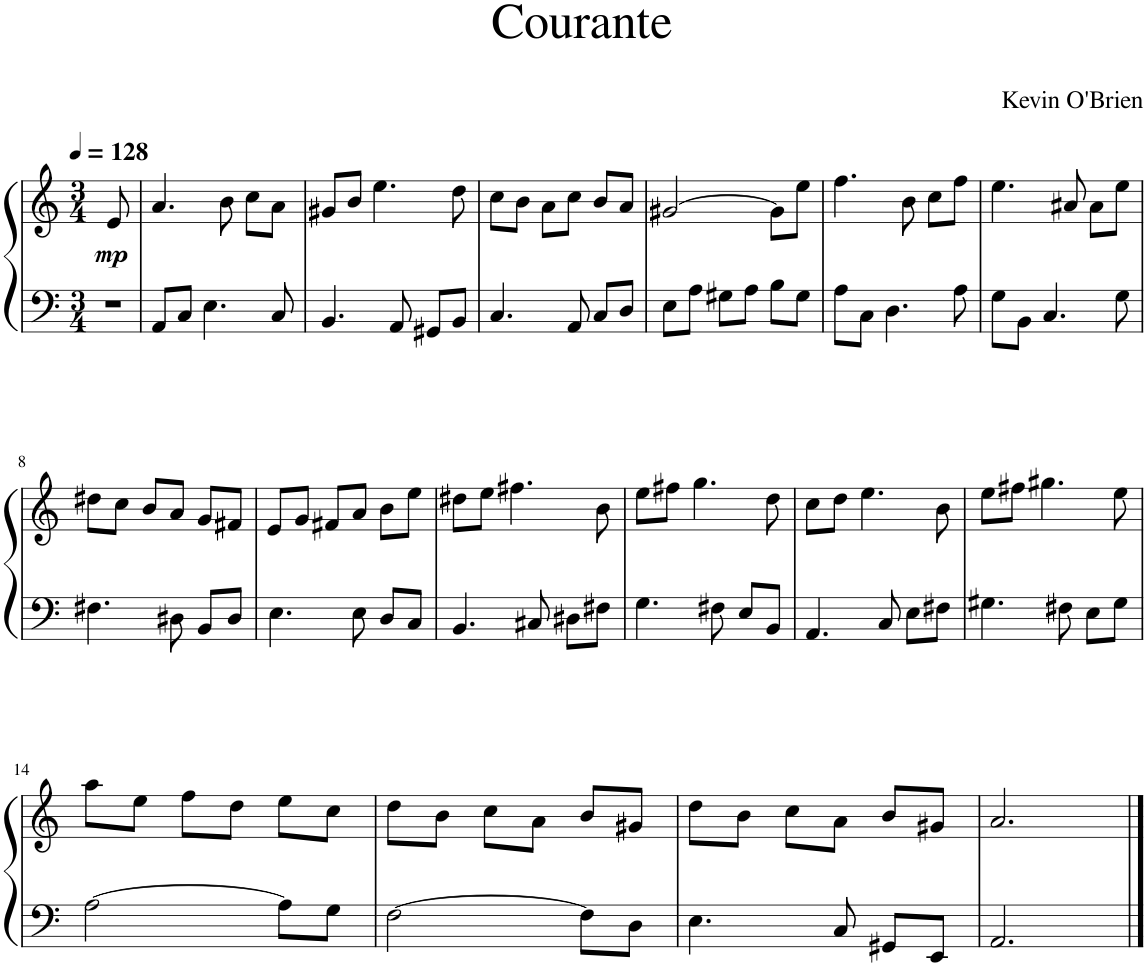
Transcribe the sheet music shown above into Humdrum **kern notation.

**kern	**kern	**dynam
*part1	*part1	*part1
*staff2	*staff1	*staff1/2
*I"Piano	*	*
*I'Pno.	*	*
*clefF4	*clefG2	*
*k[]	*k[]	*
*M3/4	*M3/4	*
*MM128	*MM128	*
=1	=1	=1
!	!	!LO:DY:b
2.r	8e/	mp
.	2ryy	.
.	8ryy	.
=2	=2	=2
8AA/L	4.a/	.
8C/J	.	.
4.E\	.	.
.	8b\	.
.	8cc\L	.
8C/	8a\J	.
=3	=3	=3
4.BB/	8g#X/L	.
.	8b/J	.
.	4.ee\	.
8AA/	.	.
8GG#X/L	.	.
8BB/J	8dd\	.
=4	=4	=4
4.C/	8cc\L	.
.	8b\J	.
.	8a\L	.
8AA/	8cc\J	.
8C/L	8b/L	.
8D/J	8a/J	.
=5	=5	=5
8E\L	[2g#X/	.
8A\J	.	.
8G#X\L	.	.
8A\J	.	.
8B\L	8g#\L]	.
8G#\J	8ee\J	.
=6	=6	=6
8A\L	4.ff\	.
8C\J	.	.
4.D\	.	.
.	8b\	.
.	8cc\L	.
8A\	8ff\J	.
=7	=7	=7
8G\L	4.ee\	.
8BB\J	.	.
4.C/	.	.
.	8g#X/	.
.	8a\L	.
8G\	8ee\J	.
!!LO:LB:g=z
=8	=8	=8
4.F#X\	8dd#X\L	.
.	8cc\J	.
.	8b/L	.
8D#X\	8a/J	.
8BB/L	8g/L	.
8D#/J	8f#X/J	.
=9	=9	=9
4.E\	8e/L	.
.	8g/J	.
.	8f#X/L	.
8E\	8a/J	.
8D/L	8b\L	.
8C/J	8ee\J	.
=10	=10	=10
4.BB/	8dd#X\L	.
.	8ee\J	.
.	4.ff#X\	.
8C#X/	.	.
8D#X\L	.	.
8F#X\J	8b\	.
=11	=11	=11
4.G\	8ee\L	.
.	8ff#X\J	.
.	4.gg\	.
8F#X\	.	.
8E/L	.	.
8BB/J	8dd\	.
=12	=12	=12
4.AA/	8cc\L	.
.	8dd\J	.
.	4.ee\	.
8C/	.	.
8E\L	.	.
8F#X\J	8b\	.
=13	=13	=13
4.G#X\	8ee\L	.
.	8ff#X\J	.
.	4.gg#X\	.
8F#X\	.	.
8E\L	.	.
8G#\J	8ee\	.
!!LO:LB:g=z
=14	=14	=14
[2A\	8aa\L	.
.	8ee\J	.
.	8ff\L	.
.	8dd\J	.
8A\L]	8ee\L	.
8G\J	8cc\J	.
=15	=15	=15
[2F\	8dd\L	.
.	8b\J	.
.	8cc\L	.
.	8a\J	.
8F\L]	8b/L	.
8D\J	8g#X/J	.
=16	=16	=16
4.E\	8dd\L	.
.	8b\J	.
.	8cc\L	.
8C/	8a\J	.
8GG#X/L	8b/L	.
8EE/J	8g#X/J	.
=17	=17	=17
2.AA/	2.a/	.
==	==	==
*-	*-	*-
